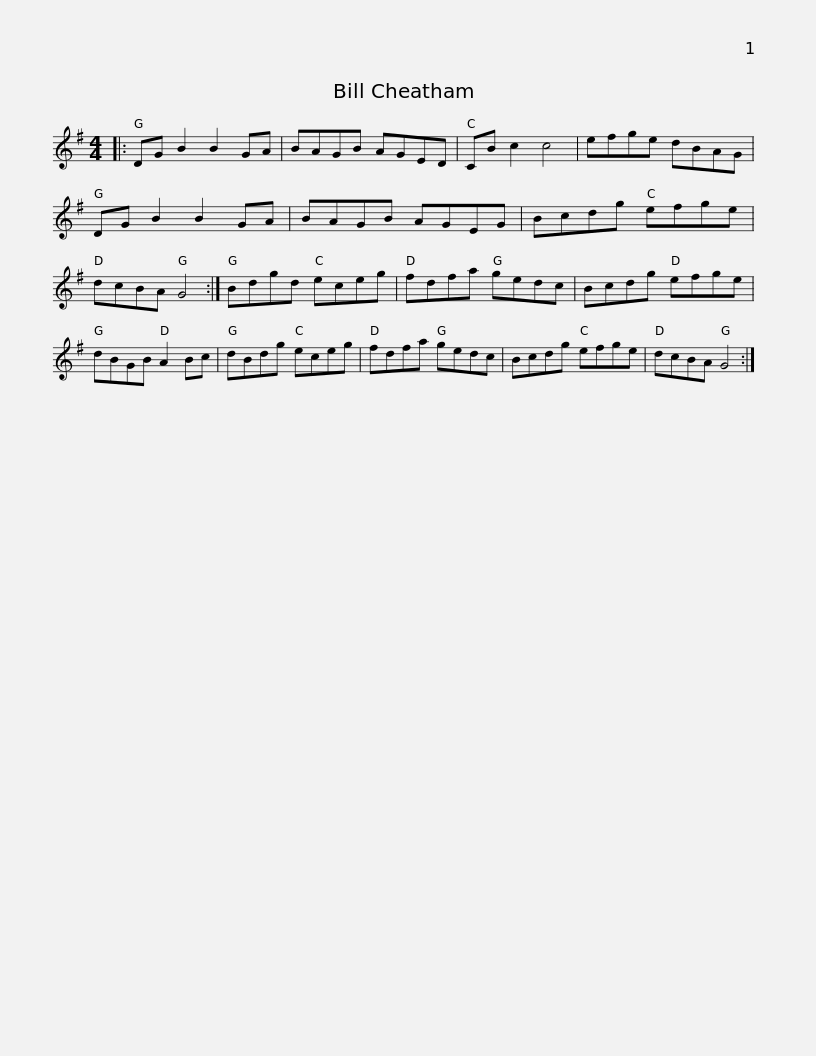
X:1
L:1/8
M:4/4
I:linebreak $
K:G
V:1 treble
V:1
|: DG B2 B2 GA | BAGB AGED | CB c2 c4 | efge dBAG | DG B2 B2 GA | %5
 BAGB AGEG |$ Bcdg efge | dcBA G4 :| Bdgd eceg | fdfa gedc | %10
 Bcdg efge | dBGB A2 Bc |$ dBdg eceg | fdfa gedc | Bcdg efge | %15
 dcBA G4 :| %16
